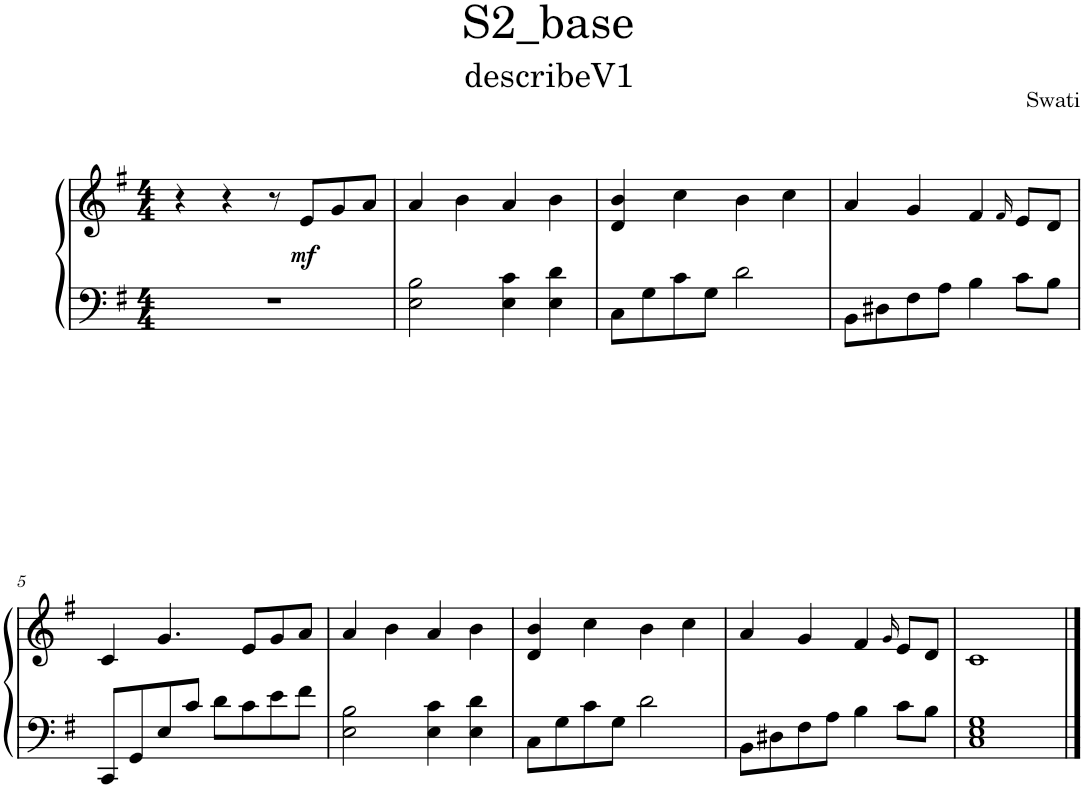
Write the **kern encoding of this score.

**kern	**kern	**dynam
*part1	*part1	*part1
*staff2	*staff1	*staff1/2
*I"Piano	*	*
*I'Pno.	*	*
*clefF4	*clefG2	*
*k[f#]	*k[f#]	*
*M4/4	*M4/4	*
=1	=1	=1
1r	4r	.
.	4r	.
.	8r	.
!	!	!LO:DY:b
.	8e/L	mf
.	8g/	.
.	8a/J	.
=2	=2	=2
2E\ 2B\	4a/	.
.	4b\	.
4E\ 4c\	4a/	.
4E\ 4d\	4b\	.
=3	=3	=3
8C\L	4d/ 4b/	.
8G\	.	.
8c\	4cc\	.
8G\J	.	.
2d\	4b\	.
.	4cc\	.
=4	=4	=4
8BB\L	4a/	.
8D#X\	.	.
8F#\	4g/	.
8A\J	.	.
4B\	4f#/	.
.	16qf#/	.
8c\L	8e/L	.
8B\J	8d/J	.
!!LO:LB:g=z
=5	=5	=5
8CC/L	4c/	.
8GG/	.	.
8E/	4.g/	.
8c/J	.	.
8d\L	.	.
8c\	8e/L	.
8e\	8g/	.
8f#\J	8a/J	.
=6	=6	=6
2E\ 2B\	4a/	.
.	4b\	.
4E\ 4c\	4a/	.
4E\ 4d\	4b\	.
=7	=7	=7
8C\L	4d/ 4b/	.
8G\	.	.
8c\	4cc\	.
8G\J	.	.
2d\	4b\	.
.	4cc\	.
=8	=8	=8
8BB\L	4a/	.
8D#X\	.	.
8F#\	4g/	.
8A\J	.	.
4B\	4f#/	.
.	16qg/	.
8c\L	8e/L	.
8B\J	8d/J	.
=9	=9	=9
1C 1E 1G	1c	.
==	==	==
*-	*-	*-
